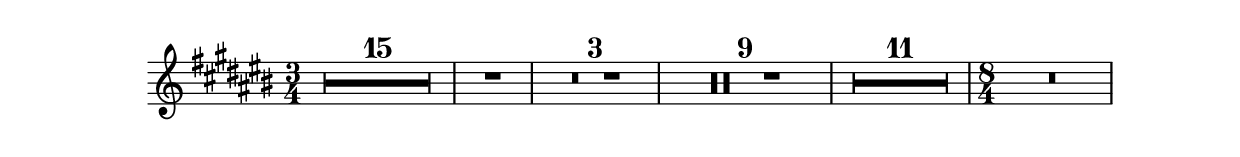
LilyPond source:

\version "2.1.22"
\header{

texidoc="
Multiple measure rests do not collide with barlines and clefs.  They
are not expanded when you set @code{Score.skipBars}.  Although the
multi-measure-rest is a Spanner, minimum distances are set to keep it
colliding from barlines. 

Rests over measures during longer than 2 wholes use breve rests. When
more than 10 or more measures (tunable through @code{expand-limit})
are used then a different symbol is used.

"
}


\score { \notes {
    \time 3/4 \key cis \major
    R2.*15
  
    R2.
    R2.*3
    R2.*9
    R2.*11

\time 8/4 R1*2
}
	\paper {
	\translator {
		\ScoreContext
		skipBars = ##t
	}
	raggedright = ##t	
	}
}

